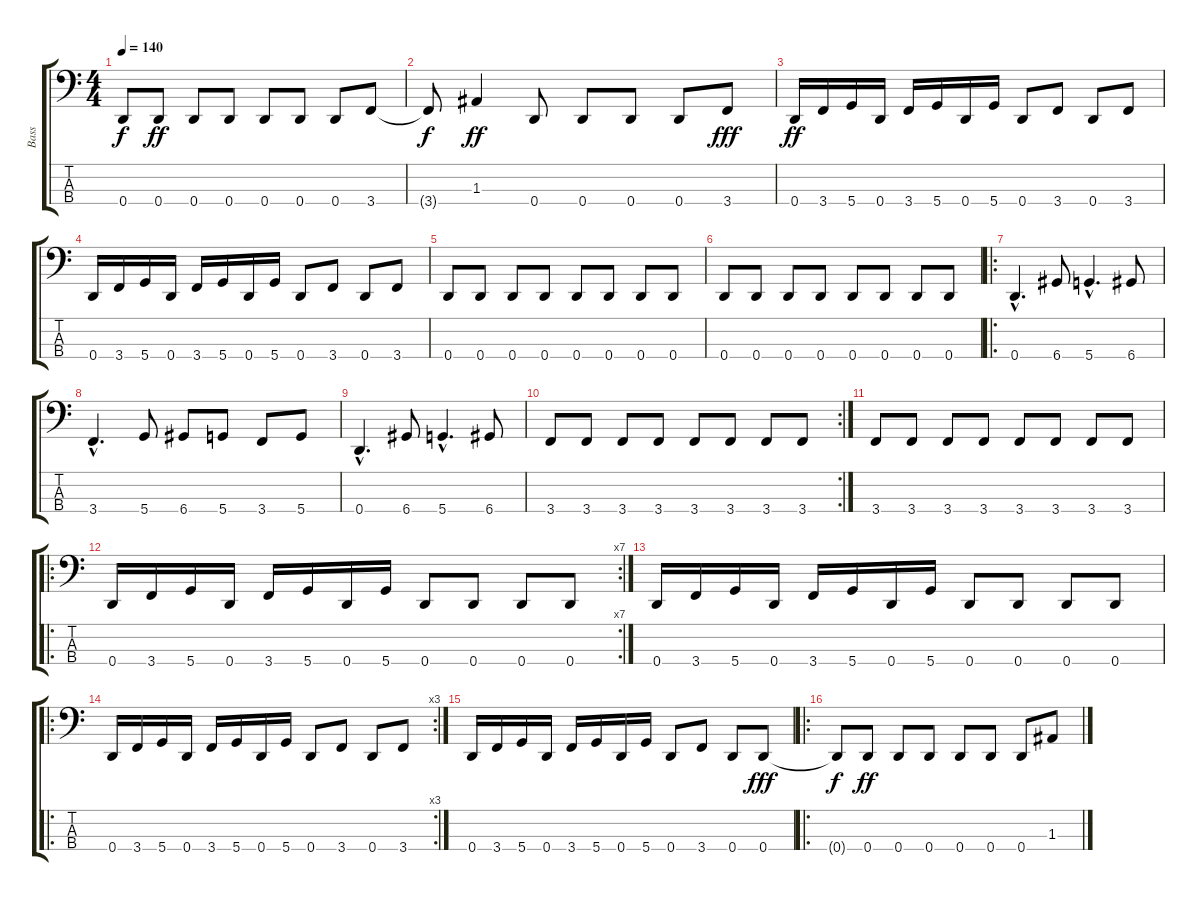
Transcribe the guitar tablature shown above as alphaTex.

\track ("Bass" "Bass") {instrument electricbassfinger}
\staff {score tabs}
\tuning (G2 D2 A1 D1) {hide}
\ts (4 4)
\tempo 140
\clef f4
\ks c
0.4{t}.8{dy f} 0.4.8{dy ff} 0.4.8 0.4.8 0.4.8 0.4.8 0.4.8 3.4.8 |
3.4{t}.8{dy f} 1.3.4{dy ff} 0.4.8 0.4.8 0.4.8 0.4.8 3.4.8{dy fff} |
0.4.16{dy ff} 3.4.16 5.4.16 0.4.16 3.4.16 5.4.16 0.4.16 5.4.16 0.4.8 3.4.8 0.4.8 3.4.8 |
0.4.16 3.4.16 5.4.16 0.4.16 3.4.16 5.4.16 0.4.16 5.4.16 0.4.8 3.4.8 0.4.8 3.4.8 |
0.4.8 0.4.8 0.4.8 0.4.8 0.4.8 0.4.8 0.4.8 0.4.8 |
0.4.8 0.4.8 0.4.8 0.4.8 0.4.8 0.4.8 0.4.8 0.4.8 |
\ro
0.4{hac}.4{d} 6.4.8 5.4{hac}.4{d} 6.4.8 |
3.4{hac}.4{d} 5.4.8 6.4.8 5.4.8 3.4.8 5.4.8 |
0.4{hac}.4{d} 6.4.8 5.4{hac}.4{d} 6.4.8 |
\rc 2
3.4.8 3.4.8 3.4.8 3.4.8 3.4.8 3.4.8 3.4.8 3.4.8 |
3.4.8 3.4.8 3.4.8 3.4.8 3.4.8 3.4.8 3.4.8 3.4.8 |
\ro
\rc 7
0.4.16 3.4.16 5.4.16 0.4.16 3.4.16 5.4.16 0.4.16 5.4.16 0.4.8 0.4.8 0.4.8 0.4.8 |
0.4.16 3.4.16 5.4.16 0.4.16 3.4.16 5.4.16 0.4.16 5.4.16 0.4.8 0.4.8 0.4.8 0.4.8 |
\ro
\rc 3
0.4.16 3.4.16 5.4.16 0.4.16 3.4.16 5.4.16 0.4.16 5.4.16 0.4.8 3.4.8 0.4.8 3.4.8 |
0.4.16 3.4.16 5.4.16 0.4.16 3.4.16 5.4.16 0.4.16 5.4.16 0.4.8 3.4.8 0.4.8 0.4.8{dy fff} |
\ro
0.4{t}.8{dy f} 0.4.8{dy ff} 0.4.8 0.4.8 0.4.8 0.4.8 0.4.8 1.3.8
